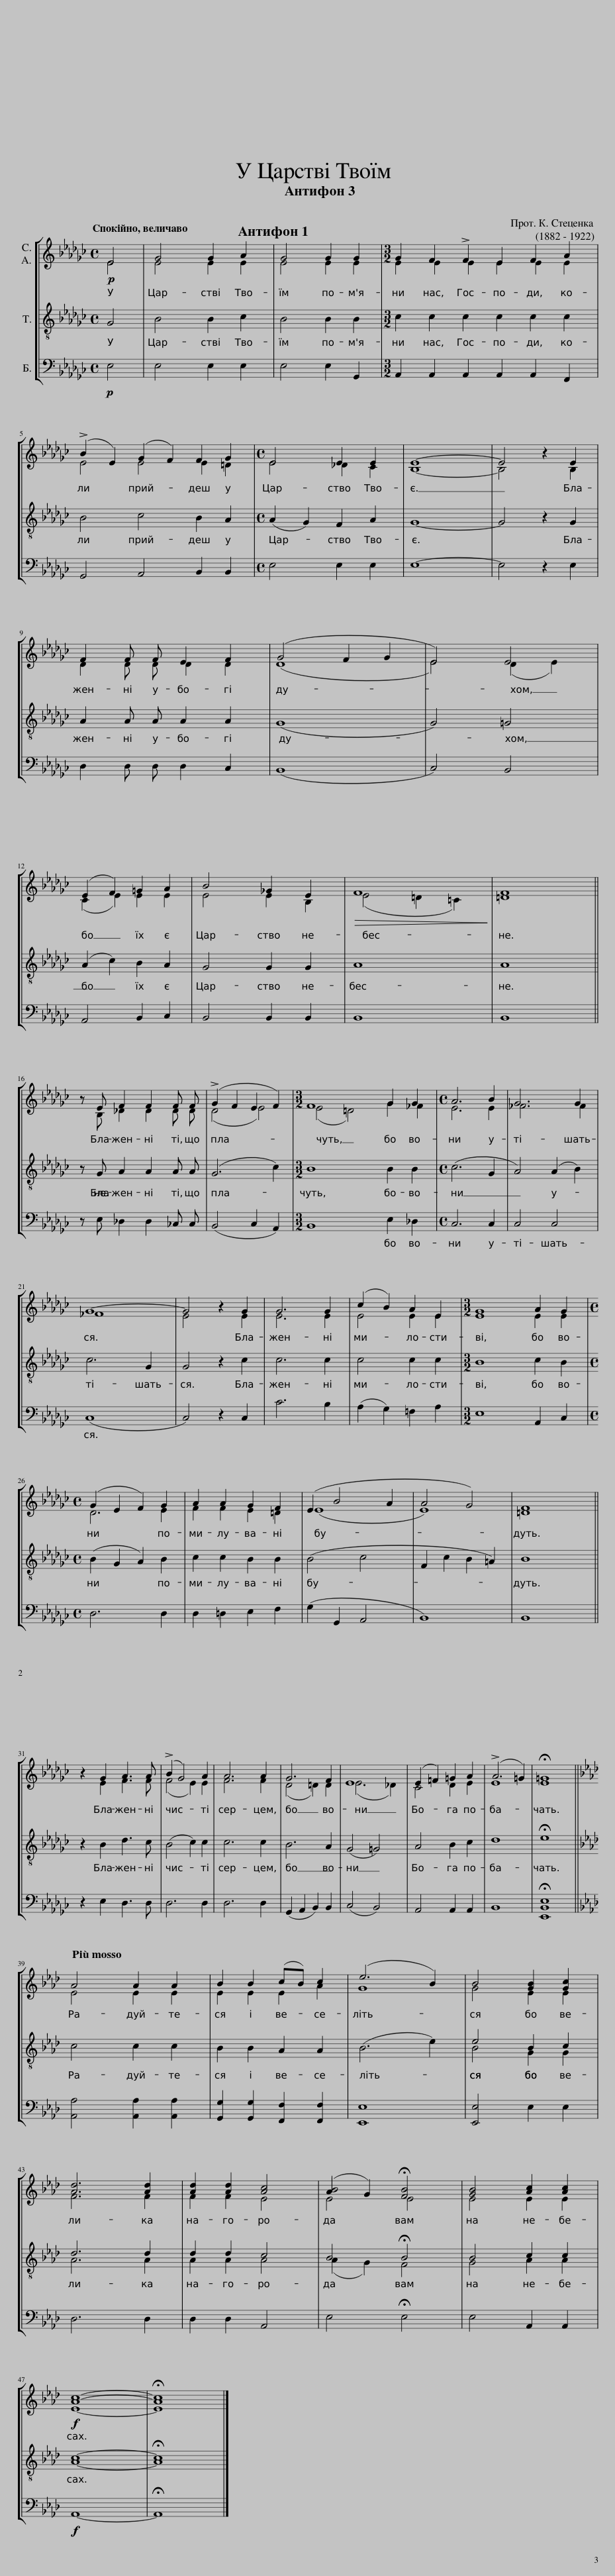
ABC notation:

X:1
%%score [ ( 1 2 3 ) ( 4 5 ) 6 ]
L:1/8
M:4/4
I:linebreak $
K:Gb
V:1 treble
V:2 treble
V:3 treble
V:4 treble-8
V:5 treble-8
V:6 bass
V:1
!p! E4 | G4 G2 A2 | G4 G2 G2 |[M:3/2] G2 F2 !>!F2 E2 F2 A2 |$ (!>!B2 E2) (G2 F2) F2 G2 | %5
[M:4/4] E4 E2 E2 | E8- | E4 z2 E2 |$ F2 F F E2 F2 | (G4 F2 G2 | %10
 E4) E4 |$ (E2 F2) =G2 A2 | B4 _G2 E2 |!>(! F8!>)! | F8 ||$ %15
 z E F2 F2 F F | (!>!G2 F2 E2 F2) |[M:3/2] F8 G2 G2 |[M:4/4] A6 B2 | G6 G2 |$ %20
 G8- | G4 z2 G2 | G6 G2 | (c2 B2) A2 E2 |[M:3/2] G8 A2 G2 |$ %25
[M:4/4] (G2 E2 F2) G2 | A2 A2 G2 F2 | (E2 B4 A2 | A4 G4) | F8 ||$ %30
 z2 G2 A3 A | (!>!B2 G4) A2 | A6 A2 | G6 F2 | E8 | %35
 (E2 =F2) =G2 A2 | (!>!A6 =G2) | !fermata!=G8 ||$[K:Ab] A4 A2 A2 | B2 B2 (cB) c2 | %40
 (e6 B2) | B4 [GB]2 [Gc]2 |$ [Ad]6 [Ad]2 | [Ad]2 [Ad]2 [Ac]4 | B4 !fermata![FB]4 | %45
 [GB]4 [Ac]2 [Ac]2 |$!f! [Ac]8- | !fermata![Ac]8 |] %48
V:2
 E4 | E4 E2 E2 | E4 E2 E2 |[M:3/2] E2 E2 E2 E2 E2 E2 |$ E4 E4 E2 =D2 | %5
[M:4/4] E4 _D2 C2 | B,8- | B,4 x2 B,2 |$ D2 D D D2 D2 | (D8 | %10
 E4) (D2 E2) |$ (C2 E2) E2 E2 | E4 E2 B,2 | (E4 =D2 =C2) | =D8 ||$ %15
 x B, _D2 D2 D D | (D4 E4) |[M:3/2] (E4 =D4) G2 _F2 |[M:4/4] E6 E2 | _F6 F2 |$ %20
 _F8 | E4 x2 E2 | E6 E2 | E4 E2 E2 |[M:3/2] E8 E2 E2 |$ %25
[M:4/4] D6 E2 | F2 F2 E2 =D2 | (E8 | E8) | =D8 ||$ %30
 x2 E2 F3 F | (F4 E2) E2 | F6 F2 | (D4 =D2) D2 | (E6 _D2) | %35
 C4 D2 E2 | E8 | E8 ||$[K:Ab] E4 E2 E2 | E2 E2 E2 A2 | %40
 G8 | G4 E2 E2 |$ F6 F2 | F2 F2 E4 | E4 E4 | %45
 E4 E2 E2 |$ E8- | E8 |] %48
V:3
 x4 | x8 | x8 |[M:3/2] x12 |$ x12 | %5
[M:4/4] x8 | x8 | x8 |$ x8 | x8 | %10
 x8 |$ x8 | x8 | x8 | x8 ||$ %15
 x8 | x8 |[M:3/2] x12 |[M:4/4] x8 | x8 |$ %20
 x8 | x8 | x8 | x8 |[M:3/2] x12 |$ %25
[M:4/4] x8 | x8 | x8 | x8 | x8 ||$ %30
 x8 | x8 | x8 | x8 | x8 | %35
 x8 | x8 | x8 ||$[K:Ab] x8 | x8 | %40
 x8 | x8 |$ x8 | x8 | (A2 G2) x4 | %45
 x8 |$ x8 | x8 |] %48
V:4
 G4 | B4 B2 c2 | B4 B2 B2 |[M:3/2] c2 c2 c2 c2 c2 c2 |$ B4 c4 B2 A2 | %5
[M:4/4] (A2 G2) F2 A2 | G8- | G4 z2 G2 |$ A2 A A A2 A2 | (G8 | %10
 G4) =G4 |$ (A2 c2) B2 A2 | G4 G2 G2 | A8 | A8 ||$ %15
 z G A2 A2 A A | (G6 c2) |[M:3/2] B8 B2 B2 |[M:4/4] (c6 G2 | A4) (A2 B2) |$ %20
 c6 G2 | G4 z2 c2 | c6 c2 | c4 c2 c2 |[M:3/2] B8 c2 B2 |$ %25
[M:4/4] (B2 G2 A2) B2 | c2 c2 B2 B2 | (B4 c4 | F2 c2 B2 =A2) | B8 ||$ %30
 z2 B2 d3 c | (B4 c2) c2 | c6 c2 | B6 A2 | (G4 =G4) | %35
 A4 B2 c2 | d8 | !fermata!e8 ||$[K:Ab] c4 c2 c2 | B2 B2 A2 A2 | %40
 (B6 e2) | e4 B2 c2 |$ d6 d2 | d2 d2 c4 | B4 !fermata!B4 | %45
 B4 c2 c2 |$ c8- | !fermata!c8 |] %48
V:5
 x4 | x8 | x8 |[M:3/2] x12 |$ x12 | %5
[M:4/4] x8 | x8 | x8 |$ x8 | x8 | %10
 x8 |$ x8 | x8 | x8 | x8 ||$ %15
 x8 | x8 |[M:3/2] x12 |[M:4/4] x8 | x8 |$ %20
 x8 | x8 | x8 | x8 |[M:3/2] x12 |$ %25
[M:4/4] x8 | x8 | x8 | x8 | x8 ||$ %30
 x8 | x8 | x8 | x8 | x8 | %35
 x8 | x8 | x8 ||$[K:Ab] x8 | x8 | %40
 x8 | B4 G2 G2 |$ A6 A2 | A2 A2 A4 | (A2 G2) F4 | %45
 G4 A2 A2 |$ A8- | A8 |] %48
V:6
!p! E,4 | E,4 E,2 E,2 | E,4 E,2 G,,2 |[M:3/2] A,,2 A,,2 A,,2 A,,2 A,,2 F,,2 |$ G,,4 A,,4 B,,2 B,,2 | %5
[M:4/4] E,4 E,2 E,2 | E,8- | E,4 z2 E,2 |$ D,2 D, D, D,2 C,2 | (B,,8 | %10
 C,4) B,,4 |$ A,,4 B,,2 C,2 | B,,4 B,,2 B,,2 | B,,8 | B,,8 ||$ %15
 z E, _D,2 D,2 _C, C, | (B,,4 C,2 A,,2) |[M:3/2] B,,8 E,2 _D,2 |[M:4/4] C,6 C,2 | C,4 C,4 |$ %20
 (C,8 | C,4) z2 C,2 | C6 B,2 | (A,2 G,2) =F,2 A,2 |[M:3/2] E,8 A,,2 C,2 |$ %25
[M:4/4] D,6 D,2 | D,2 =D,2 E,2 F,2 | (G,2 G,,2 A,,4 | B,,8) | B,,8 ||$ %30
 z2 E,2 D,3 D, | D,6 D,2 | D,6 D,2 | (G,,2 A,,2 B,,2) B,,2 | (C,4 B,,4) | %35
 A,,4 A,,2 A,,2 | B,,8 | !fermata![E,,B,,E,]8 ||$[K:Ab] [A,,A,]4 [A,,A,]2 [A,,A,]2 | [G,,G,]2 [G,,G,]2 [F,,F,]2 [F,,F,]2 | %40
 [E,,E,]8 | [E,,E,]4 E,2 E,2 |$ D,6 D,2 | D,2 D,2 A,,4 | E,4 !fermata!E,4 | %45
 E,4 A,,2 A,,2 |$!f! A,,8- | !fermata!A,,8 |] %48
